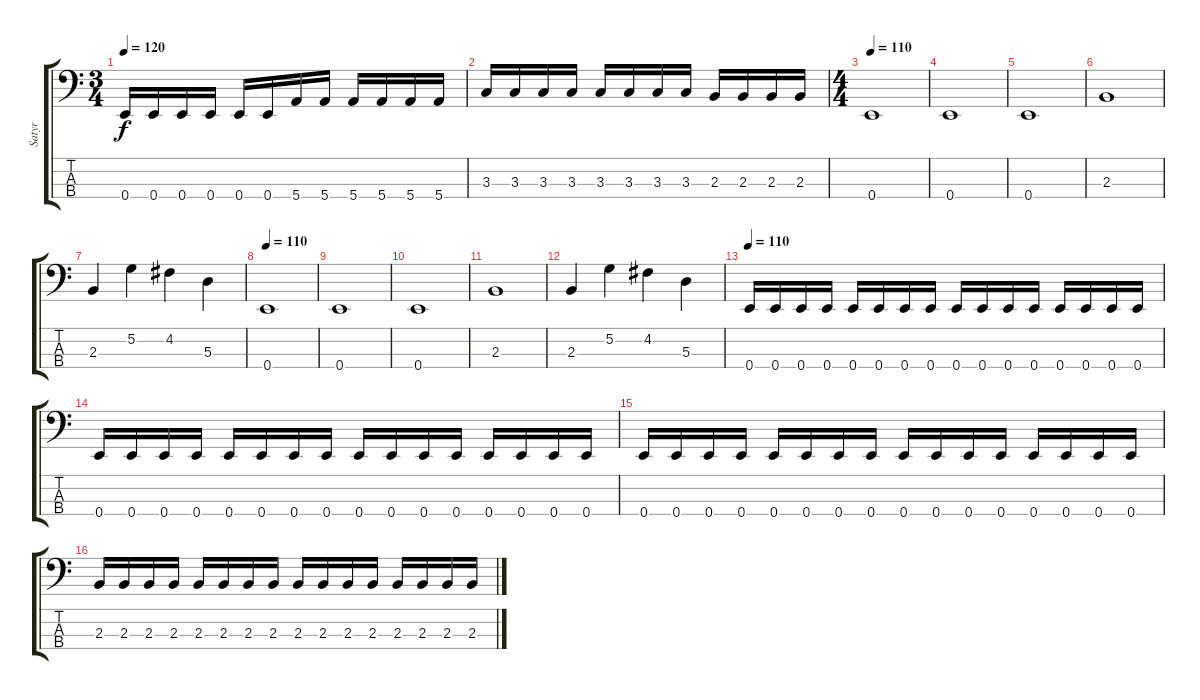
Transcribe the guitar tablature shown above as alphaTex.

\track ("Satyr" "Satyr") {instrument electricbassfinger}
\staff {score tabs}
\tuning (G2 D2 A1 E1) {hide}
\ts (3 4)
\tempo 120
\clef f4
\ks c
0.4.16{dy f} 0.4.16 0.4.16 0.4.16 0.4.16 0.4.16 5.4.16 5.4.16 5.4.16 5.4.16 5.4.16 5.4.16 |
3.3.16 3.3.16 3.3.16 3.3.16 3.3.16 3.3.16 3.3.16 3.3.16 2.3.16 2.3.16 2.3.16 2.3.16 |
\ts (4 4)
\tempo 110
0.4.1 |
0.4.1 |
0.4.1 |
2.3.1 |
2.3.4 5.2.4 4.2.4 5.3.4 |
\tempo 110
0.4.1 |
0.4.1 |
0.4.1 |
2.3.1 |
2.3.4 5.2.4 4.2.4 5.3.4 |
\tempo 110
0.4.16 0.4.16 0.4.16 0.4.16 0.4.16 0.4.16 0.4.16 0.4.16 0.4.16 0.4.16 0.4.16 0.4.16 0.4.16 0.4.16 0.4.16 0.4.16 |
0.4.16 0.4.16 0.4.16 0.4.16 0.4.16 0.4.16 0.4.16 0.4.16 0.4.16 0.4.16 0.4.16 0.4.16 0.4.16 0.4.16 0.4.16 0.4.16 |
0.4.16 0.4.16 0.4.16 0.4.16 0.4.16 0.4.16 0.4.16 0.4.16 0.4.16 0.4.16 0.4.16 0.4.16 0.4.16 0.4.16 0.4.16 0.4.16 |
2.3.16 2.3.16 2.3.16 2.3.16 2.3.16 2.3.16 2.3.16 2.3.16 2.3.16 2.3.16 2.3.16 2.3.16 2.3.16 2.3.16 2.3.16 2.3.16
